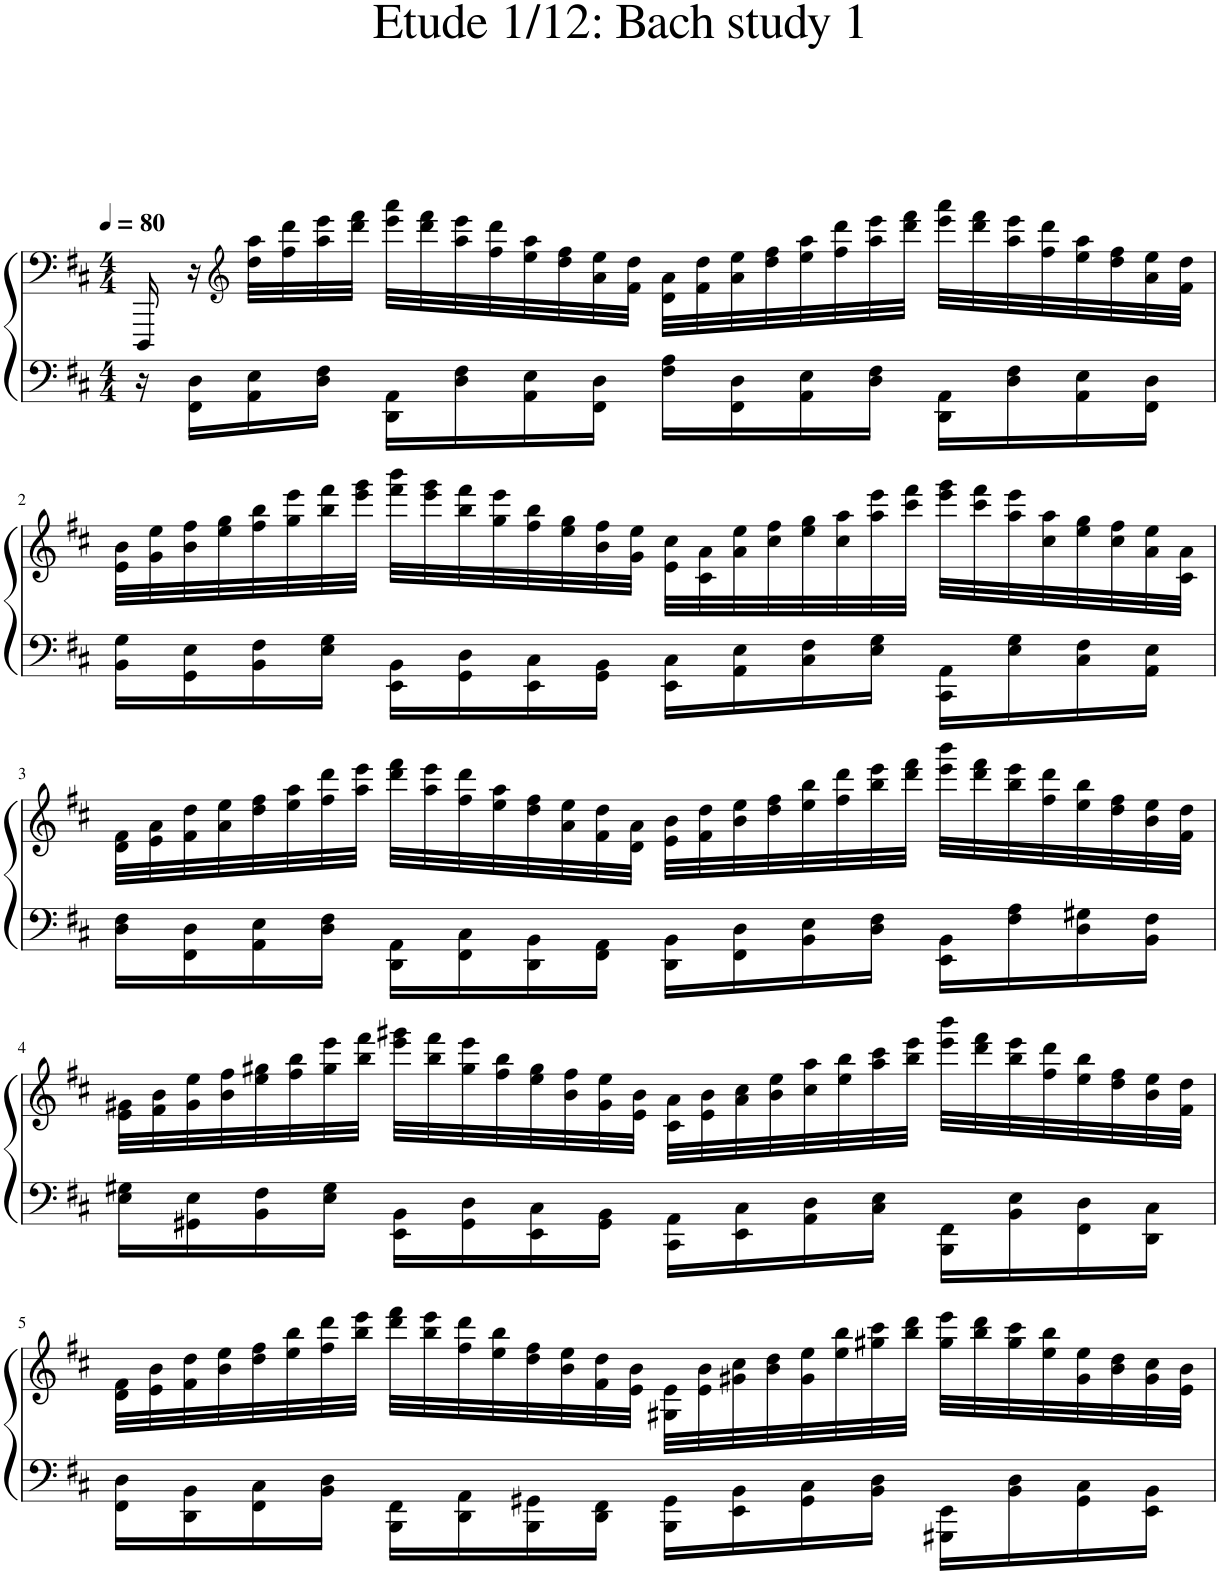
**kern	**kern
*part1	*part1
*staff2	*staff1
*I"Grand Piano	*
*I'Pno.	*
*clefF4	*clefF4
*k[f#c#]	*k[f#c#]
*M4/4	*M4/4
*MM80	*MM80
=1	=1
16r	16DDD/
16FF#\ 16D\LL	16r
*	*clefG2
16AA\ 16E\	32dd\ 32aa\LLL
.	32ff#\ 32ddd\
16D\ 16F#\JJ	32aa\ 32eee\
.	32ddd\ 32fff#\JJJ
16DD\ 16AA\LL	32eee\ 32aaa\LLL
.	32ddd\ 32fff#\
16D\ 16F#\	32aa\ 32eee\
.	32ff#\ 32ddd\
16AA\ 16E\	32ee\ 32aa\
.	32dd\ 32ff#\
16FF#\ 16D\JJ	32a\ 32ee\
.	32f#\ 32dd\JJJ
16F#\ 16A\LL	32d\ 32a\LLL
.	32f#\ 32dd\
16FF#\ 16D\	32a\ 32ee\
.	32dd\ 32ff#\
16AA\ 16E\	32ee\ 32aa\
.	32ff#\ 32ddd\
16D\ 16F#\JJ	32aa\ 32eee\
.	32ddd\ 32fff#\JJJ
16DD\ 16AA\LL	32eee\ 32aaa\LLL
.	32ddd\ 32fff#\
16D\ 16F#\	32aa\ 32eee\
.	32ff#\ 32ddd\
16AA\ 16E\	32ee\ 32aa\
.	32dd\ 32ff#\
16FF#\ 16D\JJ	32a\ 32ee\
.	32f#\ 32dd\JJJ
!!LO:LB:g=z
=2	=2
16BB\ 16G\LL	32e\ 32b\LLL
.	32g\ 32ee\
16GG\ 16E\	32b\ 32ff#\
.	32ee\ 32gg\
16BB\ 16F#\	32ff#\ 32bb\
.	32gg\ 32eee\
16E\ 16G\JJ	32bb\ 32fff#\
.	32eee\ 32ggg\JJJ
16EE\ 16BB\LL	32fff#\ 32bbb\LLL
.	32eee\ 32ggg\
16GG\ 16D\	32bb\ 32fff#\
.	32gg\ 32eee\
16EE\ 16C#\	32ff#\ 32bb\
.	32ee\ 32gg\
16GG\ 16BB\JJ	32b\ 32ff#\
.	32g\ 32ee\JJJ
16EE\ 16C#\LL	32e\ 32cc#\LLL
.	32c#\ 32a\
16AA\ 16E\	32a\ 32ee\
.	32cc#\ 32ff#\
16C#\ 16F#\	32ee\ 32gg\
.	32cc#\ 32aa\
16E\ 16G\JJ	32aa\ 32eee\
.	32ccc#\ 32fff#\JJJ
16CC#\ 16AA\LL	32eee\ 32ggg\LLL
.	32ccc#\ 32fff#\
16E\ 16G\	32aa\ 32eee\
.	32cc#\ 32aa\
16C#\ 16F#\	32ee\ 32gg\
.	32cc#\ 32ff#\
16AA\ 16E\JJ	32a\ 32ee\
.	32c#\ 32a\JJJ
!!LO:LB:g=z
=3	=3
16D\ 16F#\LL	32d\ 32f#\LLL
.	32e\ 32a\
16FF#\ 16D\	32f#\ 32dd\
.	32a\ 32ee\
16AA\ 16E\	32dd\ 32ff#\
.	32ee\ 32aa\
16D\ 16F#\JJ	32ff#\ 32ddd\
.	32aa\ 32eee\JJJ
16DD\ 16AA\LL	32ddd\ 32fff#\LLL
.	32aa\ 32eee\
16FF#\ 16C#\	32ff#\ 32ddd\
.	32ee\ 32aa\
16DD\ 16BB\	32dd\ 32ff#\
.	32a\ 32ee\
16FF#\ 16AA\JJ	32f#\ 32dd\
.	32d\ 32a\JJJ
16DD\ 16BB\LL	32e\ 32b\LLL
.	32f#\ 32dd\
16FF#\ 16D\	32b\ 32ee\
.	32dd\ 32ff#\
16BB\ 16E\	32ee\ 32bb\
.	32ff#\ 32ddd\
16D\ 16F#\JJ	32bb\ 32eee\
.	32ddd\ 32fff#\JJJ
16EE\ 16BB\LL	32eee\ 32bbb\LLL
.	32ddd\ 32fff#\
16F#\ 16A\	32bb\ 32eee\
.	32ff#\ 32ddd\
16D\ 16G#X\	32ee\ 32bb\
.	32dd\ 32ff#\
16BB\ 16F#\JJ	32b\ 32ee\
.	32f#\ 32dd\JJJ
!!LO:LB:g=z
=4	=4
16E\ 16G#X\LL	32e\ 32g#X\LLL
.	32f#\ 32b\
16GG#X\ 16E\	32g#\ 32ee\
.	32b\ 32ff#\
16BB\ 16F#\	32ee\ 32gg#X\
.	32ff#\ 32bb\
16E\ 16G#\JJ	32gg#\ 32eee\
.	32bb\ 32fff#\JJJ
16EE\ 16BB\LL	32eee\ 32ggg#X\LLL
.	32bb\ 32fff#\
16GG#\ 16D\	32gg#\ 32eee\
.	32ff#\ 32bb\
16EE\ 16C#\	32ee\ 32gg#\
.	32b\ 32ff#\
16GG#\ 16BB\JJ	32g#\ 32ee\
.	32e\ 32b\JJJ
16CC#\ 16AA\LL	32c#\ 32a\LLL
.	32e\ 32b\
16EE\ 16C#\	32a\ 32cc#\
.	32b\ 32ee\
16AA\ 16D\	32cc#\ 32aa\
.	32ee\ 32bb\
16C#\ 16E\JJ	32aa\ 32ccc#\
.	32bb\ 32eee\JJJ
16BBB\ 16FF#\LL	32eee\ 32bbb\LLL
.	32ddd\ 32fff#\
16BB\ 16E\	32bb\ 32eee\
.	32ff#\ 32ddd\
16FF#\ 16D\	32ee\ 32bb\
.	32dd\ 32ff#\
16DD\ 16C#\JJ	32b\ 32ee\
.	32f#\ 32dd\JJJ
!!LO:LB:g=z
=5	=5
16FF#\ 16D\LL	32d\ 32f#\LLL
.	32e\ 32b\
16DD\ 16BB\	32f#\ 32dd\
.	32b\ 32ee\
16FF#\ 16C#\	32dd\ 32ff#\
.	32ee\ 32bb\
16BB\ 16D\JJ	32ff#\ 32ddd\
.	32bb\ 32eee\JJJ
16BBB\ 16FF#\LL	32ddd\ 32fff#\LLL
.	32bb\ 32eee\
16DD\ 16AA\	32ff#\ 32ddd\
.	32ee\ 32bb\
16BBB\ 16GG#X\	32dd\ 32ff#\
.	32b\ 32ee\
16DD\ 16FF#\JJ	32f#\ 32dd\
.	32e\ 32b\JJJ
16BBB\ 16GG#\LL	32G#X\ 32e\LLL
.	32e\ 32b\
16EE\ 16BB\	32g#X\ 32cc#\
.	32b\ 32dd\
16GG#\ 16C#\	32g#\ 32ee\
.	32ee\ 32bb\
16BB\ 16D\JJ	32gg#X\ 32ccc#\
.	32bb\ 32ddd\JJJ
16GGG#X\ 16EE\LL	32gg#\ 32eee\LLL
.	32bb\ 32ddd\
16BB\ 16D\	32gg#\ 32ccc#\
.	32ee\ 32bb\
16GG#\ 16C#\	32g#\ 32ee\
.	32b\ 32dd\
16EE\ 16BB\JJ	32g#\ 32cc#\
.	32e\ 32b\JJJ
=	=
*-	*-
